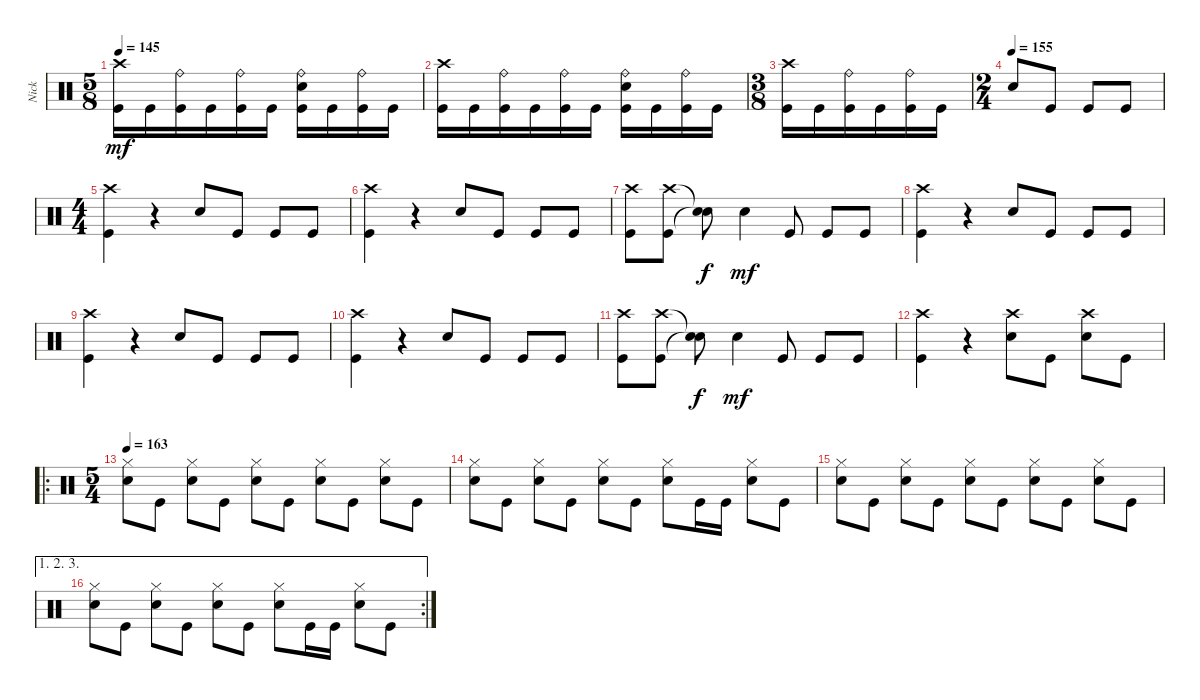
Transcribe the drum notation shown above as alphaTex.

\track ("Nick" "Nick") {instrument percussion}
\staff {score}
\articulation defaults
\ts (5 8)
\tempo 145
\clef neutral
\ks c
("Kick (hit)" "Crash high (hit)").16{dy mf} "Kick (hit)".16 ("Kick (hit)" "Ride (bell)").16 "Kick (hit)".16 ("Kick (hit)" "Ride (bell)").16 "Kick (hit)".16 ("Kick (hit)" "Ride (bell)" "Snare (hit) 2").16 "Kick (hit)".16 ("Kick (hit)" "Ride (bell)").16 "Kick (hit)".16 |
("Kick (hit)" "Crash high (hit)").16 "Kick (hit)".16 ("Kick (hit)" "Ride (bell)").16 "Kick (hit)".16 ("Kick (hit)" "Ride (bell)").16 "Kick (hit)".16 ("Kick (hit)" "Ride (bell)" "Snare (hit) 2").16 "Kick (hit)".16 ("Kick (hit)" "Ride (bell)").16 "Kick (hit)".16 |
\ts (3 8)
("Kick (hit)" "Crash high (hit)").16 "Kick (hit)".16 ("Kick (hit)" "Ride (bell)").16 "Kick (hit)".16 ("Kick (hit)" "Ride (bell)").16 "Kick (hit)".16 |
\ts (2 4)
\tempo (155)
"Snare (hit) 2".8 "Kick (hit)".8 "Kick (hit)".8 "Kick (hit)".8 |
\ts (4 4)
("Kick (hit)" "Crash high (hit)").4 r.4 "Snare (hit) 2".8 "Kick (hit)".8 "Kick (hit)".8 "Kick (hit)".8 |
("Kick (hit)" "Crash high (hit)").4 r.4 "Snare (hit) 2".8 "Kick (hit)".8 "Kick (hit)".8 "Kick (hit)".8 |
("Kick (hit)" "Crash high (hit)").8 ("Kick (hit)" "Crash high (hit)").8 ("Snare (hit)"{t} "Snare (hit)"{t}).8{dy f} "Snare (hit) 2".4{dy mf} "Kick (hit)".8 "Kick (hit)".8 "Kick (hit)".8 |
("Kick (hit)" "Crash high (hit)").4 r.4 "Snare (hit) 2".8 "Kick (hit)".8 "Kick (hit)".8 "Kick (hit)".8 |
("Kick (hit)" "Crash high (hit)").4 r.4 "Snare (hit) 2".8 "Kick (hit)".8 "Kick (hit)".8 "Kick (hit)".8 |
("Kick (hit)" "Crash high (hit)").4 r.4 "Snare (hit) 2".8 "Kick (hit)".8 "Kick (hit)".8 "Kick (hit)".8 |
("Kick (hit)" "Crash high (hit)").8 ("Kick (hit)" "Crash high (hit)").8 ("Snare (hit)"{t} "Snare (hit)"{t}).8{dy f} "Snare (hit) 2".4{dy mf} "Kick (hit)".8 "Kick (hit)".8 "Kick (hit)".8 |
("Kick (hit)" "Crash high (hit)").4 r.4 ("Snare (hit) 2" "Crash high (hit)").8 "Kick (hit)".8 ("Snare (hit) 2" "Crash high (hit)").8 "Kick (hit)".8 |
\ro
\ts (5 4)
\tempo 163
("Hi-Hat (closed)" "Snare (hit) 2").8 "Kick (hit)".8 ("Hi-Hat (closed)" "Snare (hit) 2").8 "Kick (hit)".8 ("Hi-Hat (closed)" "Snare (hit) 2").8 "Kick (hit)".8 ("Hi-Hat (closed)" "Snare (hit) 2").8 "Kick (hit)".8 ("Hi-Hat (closed)" "Snare (hit) 2").8 "Kick (hit)".8 |
("Hi-Hat (closed)" "Snare (hit) 2").8 "Kick (hit)".8 ("Hi-Hat (closed)" "Snare (hit) 2").8 "Kick (hit)".8 ("Hi-Hat (closed)" "Snare (hit) 2").8 "Kick (hit)".8 ("Hi-Hat (closed)" "Snare (hit) 2").8 "Kick (hit)".16 "Kick (hit)".16 ("Hi-Hat (closed)" "Snare (hit) 2").8 "Kick (hit)".8 |
("Hi-Hat (closed)" "Snare (hit) 2").8 "Kick (hit)".8 ("Hi-Hat (closed)" "Snare (hit) 2").8 "Kick (hit)".8 ("Hi-Hat (closed)" "Snare (hit) 2").8 "Kick (hit)".8 ("Hi-Hat (closed)" "Snare (hit) 2").8 "Kick (hit)".8 ("Hi-Hat (closed)" "Snare (hit) 2").8 "Kick (hit)".8 |
\ae (1 2 3)
\rc 2
("Hi-Hat (closed)" "Snare (hit) 2").8 "Kick (hit)".8 ("Hi-Hat (closed)" "Snare (hit) 2").8 "Kick (hit)".8 ("Hi-Hat (closed)" "Snare (hit) 2").8 "Kick (hit)".8 ("Hi-Hat (closed)" "Snare (hit) 2").8 "Kick (hit)".16 "Kick (hit)".16 ("Hi-Hat (closed)" "Snare (hit) 2").8 "Kick (hit)".8
